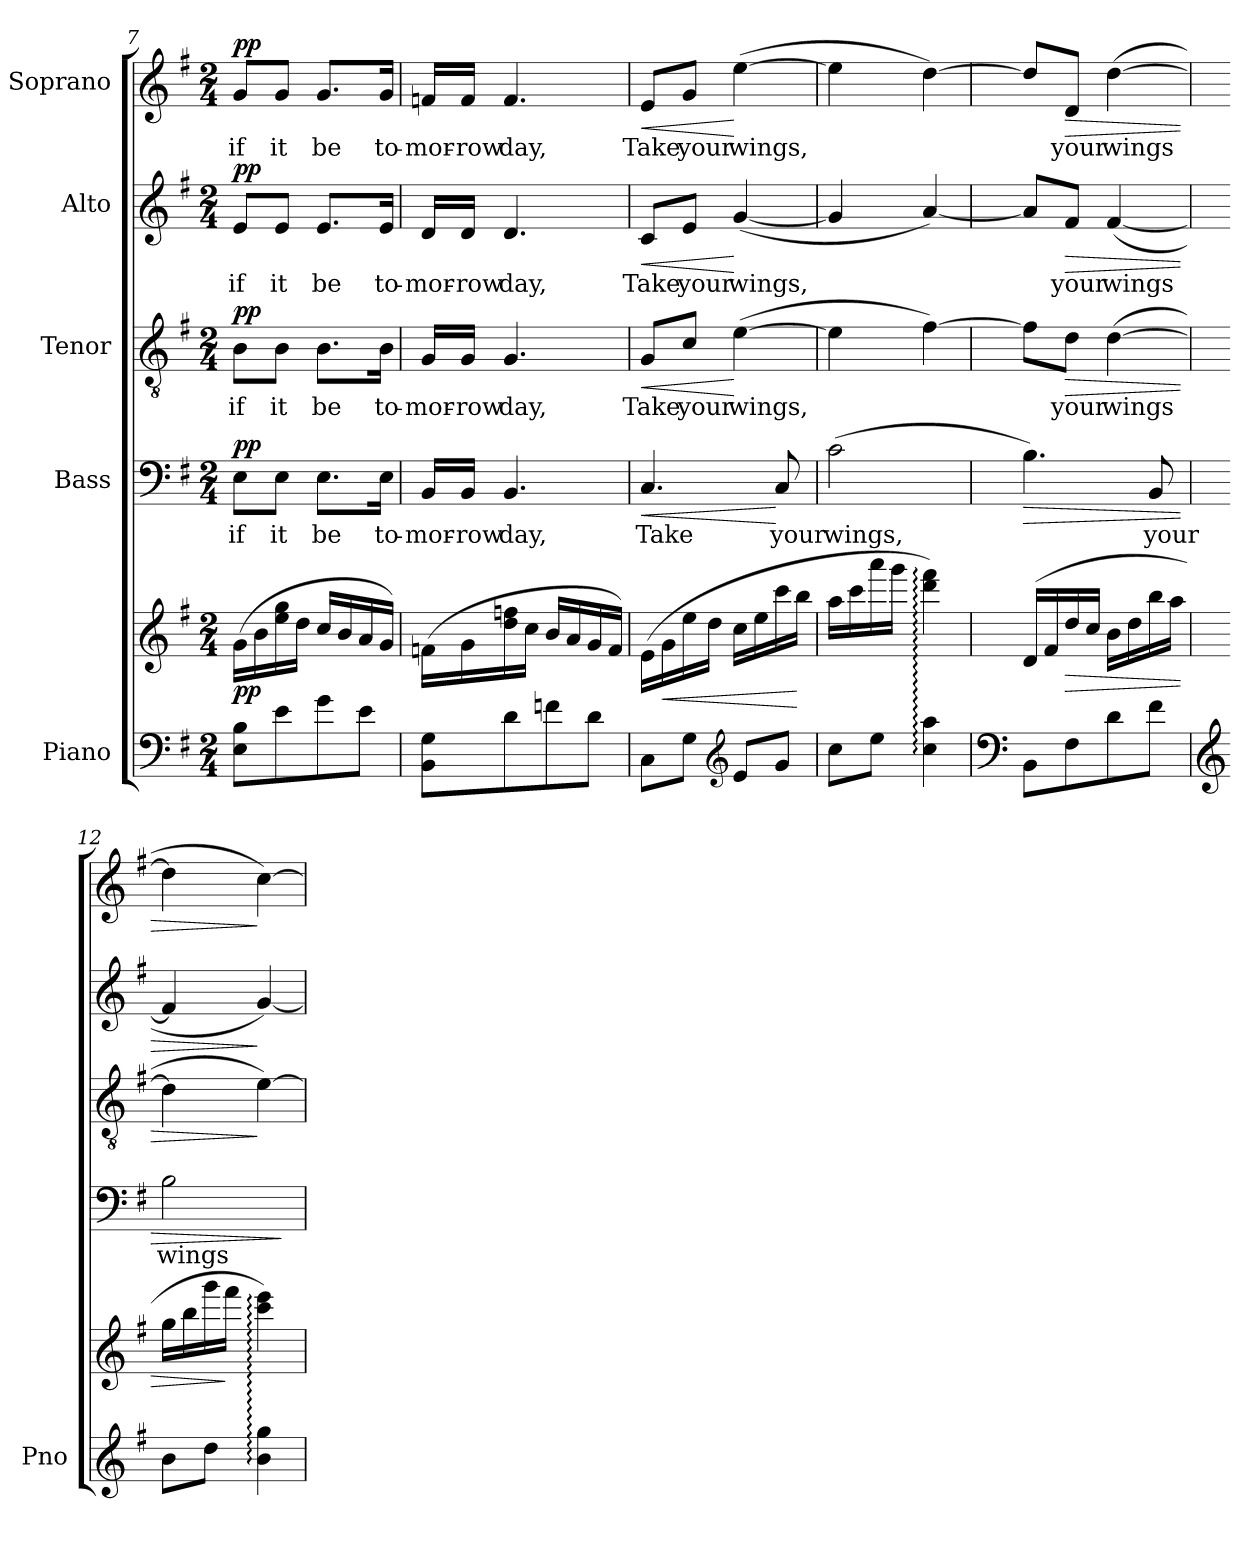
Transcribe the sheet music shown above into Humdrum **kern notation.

**kern	**kern	**dynam	**kern	**text	**dynam	**kern	**text	**dynam	**kern	**text	**dynam	**kern	**text	**dynam
*part5	*part5	*part5	*part4	*part4	*part4	*part3	*part3	*part3	*part2	*part2	*part2	*part1	*part1	*part1
*staff6	*staff5	*staff5/6	*staff4	*staff4	*staff4	*staff3	*staff3	*staff3	*staff2	*staff2	*staff2	*staff1	*staff1	*staff1
*I"Piano	*	*	*I"Bass	*	*	*I"Tenor	*	*	*I"Alto	*	*	*I"Soprano	*	*
*I'Pno	*	*	*	*	*	*	*	*	*	*	*	*	*	*
*clefF4	*clefG2	*	*clefF4	*	*	*clefGv2	*	*	*clefG2	*	*	*clefG2	*	*
*k[f#]	*k[f#]	*	*k[f#]	*	*	*k[f#]	*	*	*k[f#]	*	*	*k[f#]	*	*
*M2/4	*M2/4	*	*M2/4	*	*	*M2/4	*	*	*M2/4	*	*	*M2/4	*	*
=7	=7	=7	=7	=7	=7	=7	=7	=7	=7	=7	=7	=7	=7	=7
!	!	!LO:DY:b	!	!	!LO:DY:a	!	!	!LO:DY:a	!	!	!LO:DY:a	!	!	!LO:DY:a
8E\ 8B\L	(16g\LL	pp	8E\L	if	pp	8B\L	if	pp	8e/L	if	pp	8g/L	if	pp
.	16b\	.	.	.	.	.	.	.	.	.	.	.	.	.
8e\	16ee\ 16gg\	.	8E\J	it	.	8B\J	it	.	8e/J	it	.	8g/J	it	.
.	16dd\JJ	.	.	.	.	.	.	.	.	.	.	.	.	.
8g\	16cc/LL	.	8.E\L	be	.	8.B\L	be	.	8.e/L	be	.	8.g/L	be	.
.	16b/	.	.	.	.	.	.	.	.	.	.	.	.	.
8e\J	16a/	.	.	.	.	.	.	.	.	.	.	.	.	.
.	16g/JJ)	.	16E\Jk	to-	.	16B\Jk	to-	.	16e/Jk	to-	.	16g/Jk	to-	.
=8	=8	=8	=8	=8	=8	=8	=8	=8	=8	=8	=8	=8	=8	=8
8BB\ 8G\L	(16fn\LL	.	16BB/LL	-mor-	.	16G/LL	-mor-	.	16d/LL	-mor-	.	16fn/LL	-mor-	.
.	16g\	.	16BB/JJ	-row	.	16G/JJ	-row	.	16d/JJ	-row	.	16f/JJ	-row	.
8d\	16dd\ 16ffn\	.	4.BB/	day,	.	4.G/	day,	.	4.d/	day,	.	4.f/	day,	.
.	16cc\JJ	.	.	.	.	.	.	.	.	.	.	.	.	.
8fn\	16b/LL	.	.	.	.	.	.	.	.	.	.	.	.	.
.	16a/	.	.	.	.	.	.	.	.	.	.	.	.	.
8d\J	16g/	.	.	.	.	.	.	.	.	.	.	.	.	.
.	16f/JJ)	.	.	.	.	.	.	.	.	.	.	.	.	.
=9	=9	=9	=9	=9	=9	=9	=9	=9	=9	=9	=9	=9	=9	=9
!	!	!	!	!	!LO:HP:b	!	!	!LO:HP:b	!	!	!LO:HP:b	!	!	!LO:HP:b
*	*	*	*	*	*	*^	*	*	*^	*	*	*^	*	*
8C\L	(16e\LL	.	4.C/	Take	<	8G/L	4.ryy	Take	<	8c/L	4.ryy	Take	<	8e/L	4.ryy	Take	<
!	!	!LO:HP:b	!	!	!	!	!	!	!	!	!	!	!	!	!	!	!
.	16g\	<	.	.	.	.	.	.	.	.	.	.	.	.	.	.	.
8G\J	16ee\	.	.	.	.	8c/J	.	your	.	8e/J	.	your	.	8g/J	.	your	.
.	16dd\JJ	.	.	.	.	.	.	.	.	.	.	.	.	.	.	.	.
*clefG2	*	*	*	*	*	*	*	*	*	*	*	*	*	*	*	*	*
8e/L	16cc\LL	.	.	.	.	([4e\	.	wings,	[	(>[4g/	.	wings,	[	([4ee\	.	wings,	[
.	16ee\	.	.	.	.	.	.	.	.	.	.	.	.	.	.	.	.
8g/J	16ccc\	.	8C/	your	[	.	8ryy	.	.	.	8ryy	.	.	.	8ryy	.	.
.	16bb\JJ	[	.	.	.	.	.	.	.	.	.	.	.	.	.	.	.
*	*	*	*	*	*	*v	*v	*	*	*	*	*	*	*v	*v	*	*
*	*	*	*	*	*	*	*	*	*v	*v	*	*	*	*	*
=10	=10	=10	=10	=10	=10	=10	=10	=10	=10	=10	=10	=10	=10	=10
8cc\L	16aa\LL	.	(2c\	-wings,	.	4e\]	.	.	4g/]	.	.	4ee\]	.	.
.	16ccc\	.	.	.	.	.	.	.	.	.	.	.	.	.
8ee\J	16aaa\	.	.	.	.	.	.	.	.	.	.	.	.	.
.	16ggg\JJ	.	.	.	.	.	.	.	.	.	.	.	.	.
4cc\:: 4aa\::	4ddd\:: 4fff#\::)	.	.	.	.	[4f#\)	.	.	[4a/)	.	.	[4dd\)	.	.
=11	=11	=11	=11	=11	=11	=11	=11	=11	=11	=11	=11	=11	=11	=11
*clefF4	*	*	*	*	*	*	*	*	*	*	*	*	*	*
!	!	!	!	!	!LO:HP:b	!	!	!	!	!	!	!	!	!
8BB\L	(16d/LL	.	4.B\)	.	>	8f#\L]	.	.	8a/L]	.	.	8dd/L]	.	.
.	16f#/	.	.	.	.	.	.	.	.	.	.	.	.	.
!	!	!LO:HP:b	!	!	!	!	!	!LO:HP:b	!	!	!LO:HP:b	!	!	!LO:HP:b
8F#\	16dd/	>	.	.	.	8d\J	your	>	8f#/J	your	>	8d/J	your	>
.	16cc/JJ	.	.	.	.	.	.	.	.	.	.	.	.	.
8d\	16b\LL	.	.	.	.	([4d\	wings	.	(>[4f#/	wings	.	([4dd\	wings	.
.	16dd\	.	.	.	.	.	.	.	.	.	.	.	.	.
8f#\J	16bb\	.	8BB/	your	.	.	.	.	.	.	.	.	.	.
.	16aa\JJ	.	.	.	.	.	.	.	.	.	.	.	.	.
=12	=12	=12	=12	=12	=12	=12	=12	=12	=12	=12	=12	=12	=12	=12
*clefG2	*	*	*	*	*	*	*	*	*	*	*	*	*	*
8b\L	16gg\LL	.	2B\	wings	.	4d\]	.	.	4f#/]	.	.	4dd\]	.	.
.	16bb\	.	.	.	.	.	.	.	.	.	.	.	.	.
8dd\J	16ggg\	.	.	.	.	.	.	.	.	.	.	.	.	.
.	16fff#\JJ	]	.	.	.	.	.	.	.	.	.	.	.	.
4b\:: 4gg\::	4ccc\:: 4eee\::)	.	.	.	.	[4e\)	.	]	[4g/)	.	]	[4cc\)	.	]
.	.	.	.	.	]	.	.	.	.	.	.	.	.	.
=	=	=	=	=	=	=	=	=	=	=	=	=	=	=
*-	*-	*-	*-	*-	*-	*-	*-	*-	*-	*-	*-	*-	*-	*-
